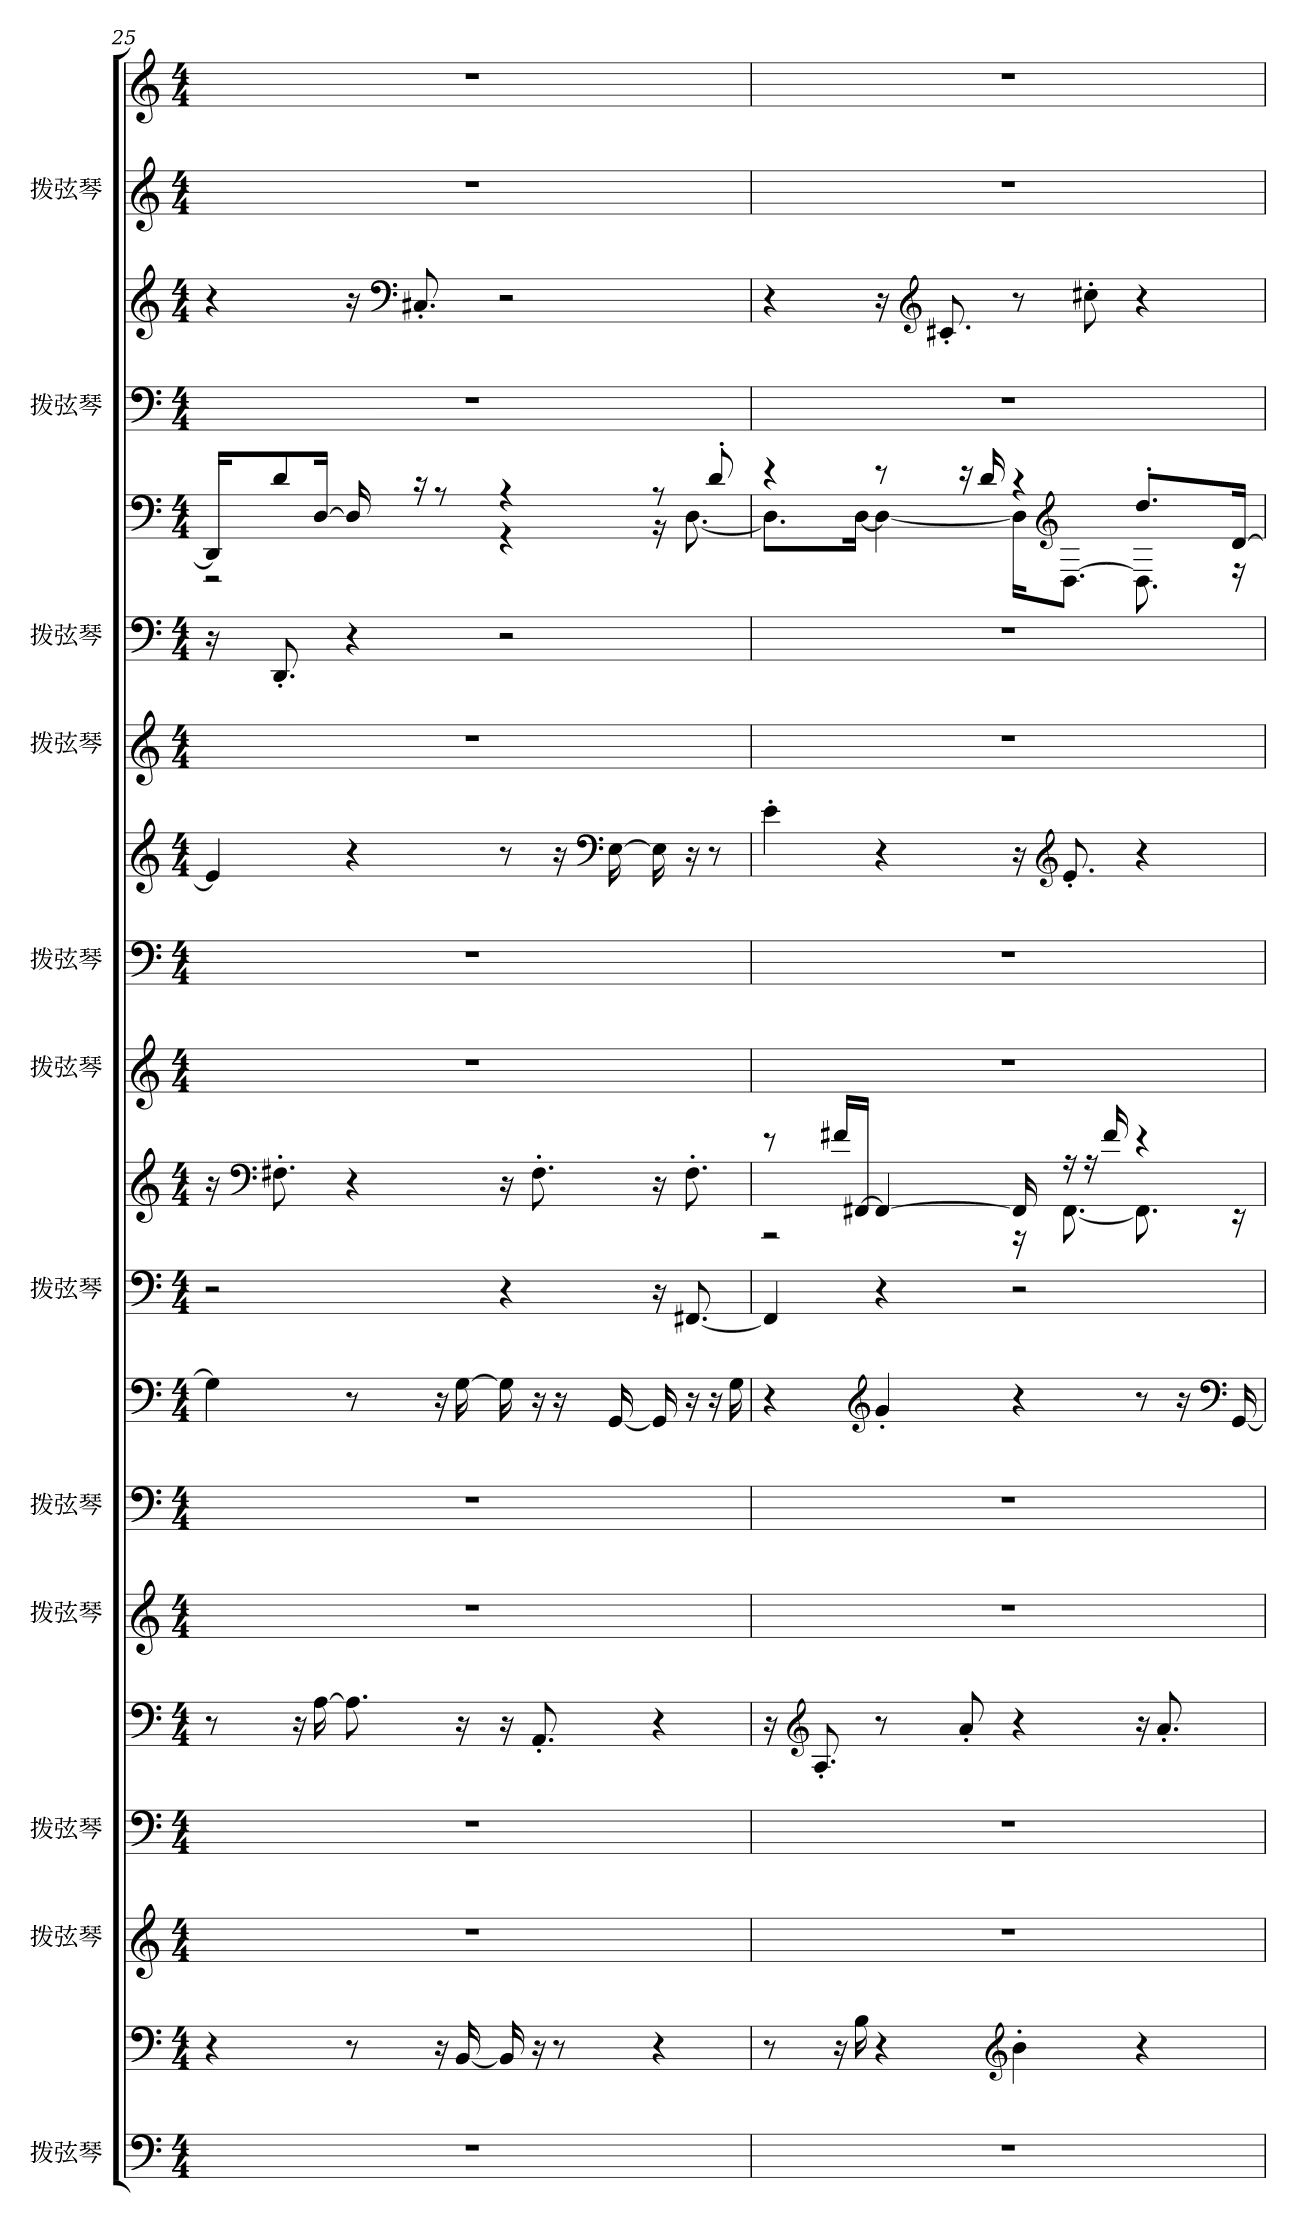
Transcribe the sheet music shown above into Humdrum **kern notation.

**kern	**kern	**kern	**kern	**kern	**kern	**kern	**kern	**kern	**kern	**kern	**kern	**kern	**kern	**kern	**kern	**kern	**kern	**kern	**kern
*part12	*part12	*part11	*part10	*part10	*part9	*part8	*part8	*part7	*part7	*part6	*part5	*part5	*part4	*part3	*part3	*part2	*part2	*part1	*part1
*staff20	*staff19	*staff18	*staff17	*staff16	*staff15	*staff14	*staff13	*staff12	*staff11	*staff10	*staff9	*staff8	*staff7	*staff6	*staff5	*staff4	*staff3	*staff2	*staff1
*I"拨弦琴	*	*I"拨弦琴	*I"拨弦琴	*	*I"拨弦琴	*I"拨弦琴	*	*I"拨弦琴	*	*I"拨弦琴	*I"拨弦琴	*	*I"拨弦琴	*I"拨弦琴	*	*I"拨弦琴	*	*I"拨弦琴	*
!!LO:PB:g=z
*clefF4	*clefF4	*clefG2	*clefF4	*clefF4	*clefG2	*clefF4	*clefF4	*clefF4	*clefG2	*clefG2	*clefF4	*clefG2	*clefG2	*clefF4	*clefF4	*clefF4	*clefG2	*clefG2	*clefG2
*k[]	*k[]	*k[]	*k[]	*k[]	*k[]	*k[]	*k[]	*k[]	*k[]	*k[]	*k[]	*k[]	*k[]	*k[]	*k[]	*k[]	*k[]	*k[]	*k[]
*M4/4	*M4/4	*M4/4	*M4/4	*M4/4	*M4/4	*M4/4	*M4/4	*M4/4	*M4/4	*M4/4	*M4/4	*M4/4	*M4/4	*M4/4	*M4/4	*M4/4	*M4/4	*M4/4	*M4/4
=25	=25	=25	=25	=25	=25	=25	=25	=25	=25	=25	=25	=25	=25	=25	=25	=25	=25	=25	=25
*	*	*	*	*	*	*	*	*	*	*	*	*	*	*	*^	*	*	*	*
1r	4r	1r	1r	8r	1r	1r	4G\]	2r	16r	1r	1r	4e/]	1r	16r	16DD/KL]	2r	1r	4r	1r	1r
*	*	*	*	*	*	*	*	*	*clefF4	*	*	*	*	*	*	*	*	*	*	*
.	.	.	.	.	.	.	.	.	8.F#X'\	.	.	.	.	8.DD'/	8d/	.	.	.	.	.
.	.	.	.	16r	.	.	.	.	.	.	.	.	.	.	.	.	.	.	.	.
.	.	.	.	[16A\	.	.	.	.	.	.	.	.	.	.	[16D/Jk	.	.	.	.	.
.	8r	.	.	8.A\]	.	.	8r	.	4r	.	.	4r	.	4r	16D/]	.	.	16r	.	.
*	*	*	*	*	*	*	*	*	*	*	*	*	*	*	*	*	*	*clefF4	*	*
.	.	.	.	.	.	.	.	.	.	.	.	.	.	.	16r	.	.	8.C#X'/	.	.
.	16r	.	.	.	.	.	16r	.	.	.	.	.	.	.	8r	.	.	.	.	.
.	[16BB/	.	.	16r	.	.	[16G\	.	.	.	.	.	.	.	.	.	.	.	.	.
.	16BB/]	.	.	16r	.	.	16G\]	4r	16r	.	.	8r	.	2r	4r	4r	.	2r	.	.
.	16r	.	.	8.AA'/	.	.	16r	.	8.F#'\	.	.	.	.	.	.	.	.	.	.	.
.	8r	.	.	.	.	.	16r	.	.	.	.	16r	.	.	.	.	.	.	.	.
*	*	*	*	*	*	*	*	*	*	*	*	*clefF4	*	*	*	*	*	*	*	*
.	.	.	.	.	.	.	[16GG/	.	.	.	.	[16E\	.	.	.	.	.	.	.	.
.	4r	.	.	4r	.	.	16GG/]	16r	16r	.	.	16E\]	.	.	8r	16r	.	.	.	.
.	.	.	.	.	.	.	16r	[8.FF#X/	8.F#'\	.	.	16r	.	.	.	[8.D\	.	.	.	.
.	.	.	.	.	.	.	16r	.	.	.	.	8r	.	.	8d'/	.	.	.	.	.
.	.	.	.	.	.	.	16G\	.	.	.	.	.	.	.	.	.	.	.	.	.
!!LO:PB:g=z
=26	=26	=26	=26	=26	=26	=26	=26	=26	=26	=26	=26	=26	=26	=26	=26	=26	=26	=26	=26	=26
*	*	*	*	*	*	*	*	*	*^	*	*	*	*	*	*	*	*	*	*	*
1r	8r	1r	1r	16r	1r	1r	4r	4FF#/]	8r	2r	1r	1r	4e'\	1r	1r	4r	8.D\L]	1r	4r	1r	1r
*	*	*	*	*clefG2	*	*	*	*	*	*	*	*	*	*	*	*	*	*	*	*	*
.	.	.	.	8.A'/	.	.	.	.	.	.	.	.	.	.	.	.	.	.	.	.	.
.	16r	.	.	.	.	.	.	.	16f#X/LL	.	.	.	.	.	.	.	.	.	.	.	.
.	16B\	.	.	.	.	.	.	.	[16FF#X/JJ	.	.	.	.	.	.	.	[16D\Jk	.	.	.	.
*	*	*	*	*	*	*	*clefG2	*	*	*	*	*	*	*	*	*	*	*	*	*	*
.	4r	.	.	8r	.	.	4g'/	4r	4FF#/_	.	.	.	4r	.	.	8r	4D\_	.	16r	.	.
*	*	*	*	*	*	*	*	*	*	*	*	*	*	*	*	*	*	*	*clefG2	*	*
.	.	.	.	.	.	.	.	.	.	.	.	.	.	.	.	.	.	.	8.c#X'/	.	.
.	.	.	.	8a'/	.	.	.	.	.	.	.	.	.	.	.	16r	.	.	.	.	.
.	.	.	.	.	.	.	.	.	.	.	.	.	.	.	.	16d/	.	.	.	.	.
*	*clefG2	*	*	*	*	*	*	*	*	*	*	*	*	*	*	*	*	*	*	*	*
.	4b'\	.	.	4r	.	.	4r	2r	16FF#/]	16r	.	.	16r	.	.	4r	16D\KL]	.	8r	.	.
*	*	*	*	*	*	*	*	*	*	*	*	*	*clefG2	*	*	*clefG2	*	*	*	*	*
.	.	.	.	.	.	.	.	.	16r	[8.FF#\	.	.	8.e'/	.	.	.	[8.D\J	.	.	.	.
.	.	.	.	.	.	.	.	.	16r	.	.	.	.	.	.	.	.	.	8cc#X'\	.	.
.	.	.	.	.	.	.	.	.	16f#/	.	.	.	.	.	.	.	.	.	.	.	.
.	4r	.	.	16r	.	.	8r	.	4r	8.FF#\]	.	.	4r	.	.	8.dd'/L	8.D\]	.	4r	.	.
.	.	.	.	8.a'/	.	.	.	.	.	.	.	.	.	.	.	.	.	.	.	.	.
.	.	.	.	.	.	.	16r	.	.	.	.	.	.	.	.	.	.	.	.	.	.
*	*	*	*	*	*	*	*clefF4	*	*	*	*	*	*	*	*	*	*	*	*	*	*
.	.	.	.	.	.	.	[16GG/	.	.	16r	.	.	.	.	.	[16d/Jk	16r	.	.	.	.
*	*	*	*	*	*	*	*	*	*v	*v	*	*	*	*	*	*v	*v	*	*	*	*
=	=	=	=	=	=	=	=	=	=	=	=	=	=	=	=	=	=	=	=
*-	*-	*-	*-	*-	*-	*-	*-	*-	*-	*-	*-	*-	*-	*-	*-	*-	*-	*-	*-
